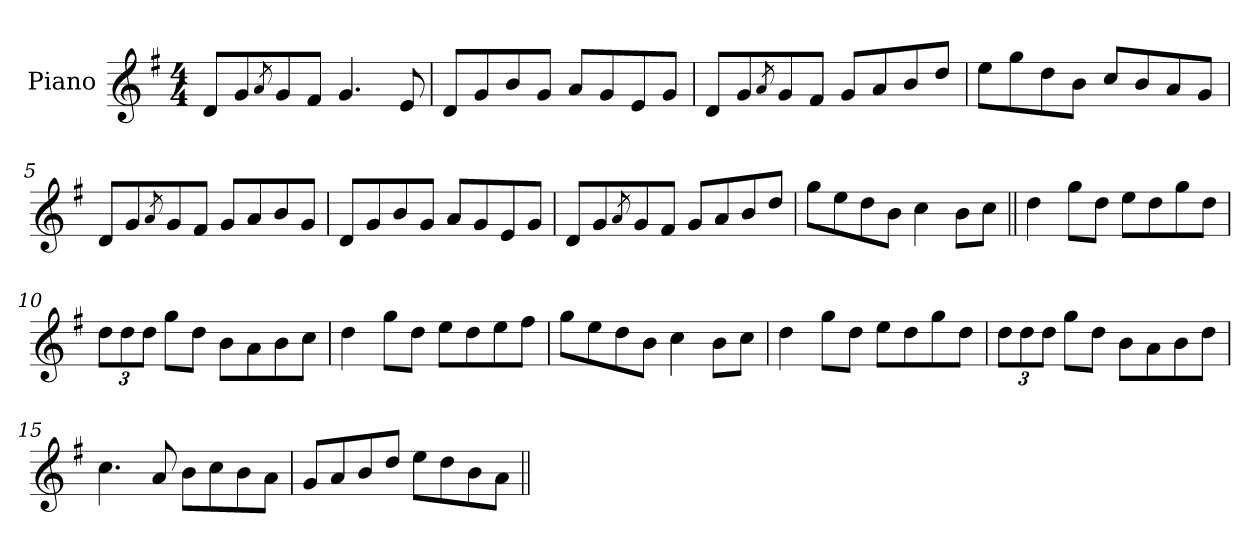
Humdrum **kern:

**kern
*part1
*staff1
*I"Piano
*I'Pno
*clefG2
*k[f#]
*G:
*M4/4
=1
8d/L
8g/
8qa/
8g/
8f#/J
4.g/
8e/
=2
8d/L
8g/
8b/
8g/J
8a/L
8g/
8e/
8g/J
=3
8d/L
8g/
8qa/
8g/
8f#/J
8g/L
8a/
8b/
8dd/J
=4
8ee\L
8gg\
8dd\
8b\J
8cc/L
8b/
8a/
8g/J
!!LO:LB:g=z
=5
8d/L
8g/
8qa/
8g/
8f#/J
8g/L
8a/
8b/
8g/J
=6
8d/L
8g/
8b/
8g/J
8a/L
8g/
8e/
8g/J
=7
8d/L
8g/
8qa/
8g/
8f#/J
8g/L
8a/
8b/
8dd/J
=8
8gg\L
8ee\
8dd\
8b\J
4cc\
8b\L
8cc\J
!!LO:LB:g=z
=9||
4dd\
8gg\L
8dd\J
8ee\L
8dd\
8gg\
8dd\J
=10
12dd\L
12dd\
12dd\J
8gg\L
8dd\J
8b\L
8a\
8b\
8cc\J
=11
4dd\
8gg\L
8dd\J
8ee\L
8dd\
8ee\
8ff#\J
=12
8gg\L
8ee\
8dd\
8b\J
4cc\
8b\L
8cc\J
!!LO:LB:g=z
=13
4dd\
8gg\L
8dd\J
8ee\L
8dd\
8gg\
8dd\J
=14
12dd\L
12dd\
12dd\J
8gg\L
8dd\J
8b\L
8a\
8b\
8dd\J
=15
4.cc\
8a/
8b\L
8cc\
8b\
8a\J
=16
8g/L
8a/
8b/
8dd/J
8ee\L
8dd\
8b\
8a\J
=||
*-
